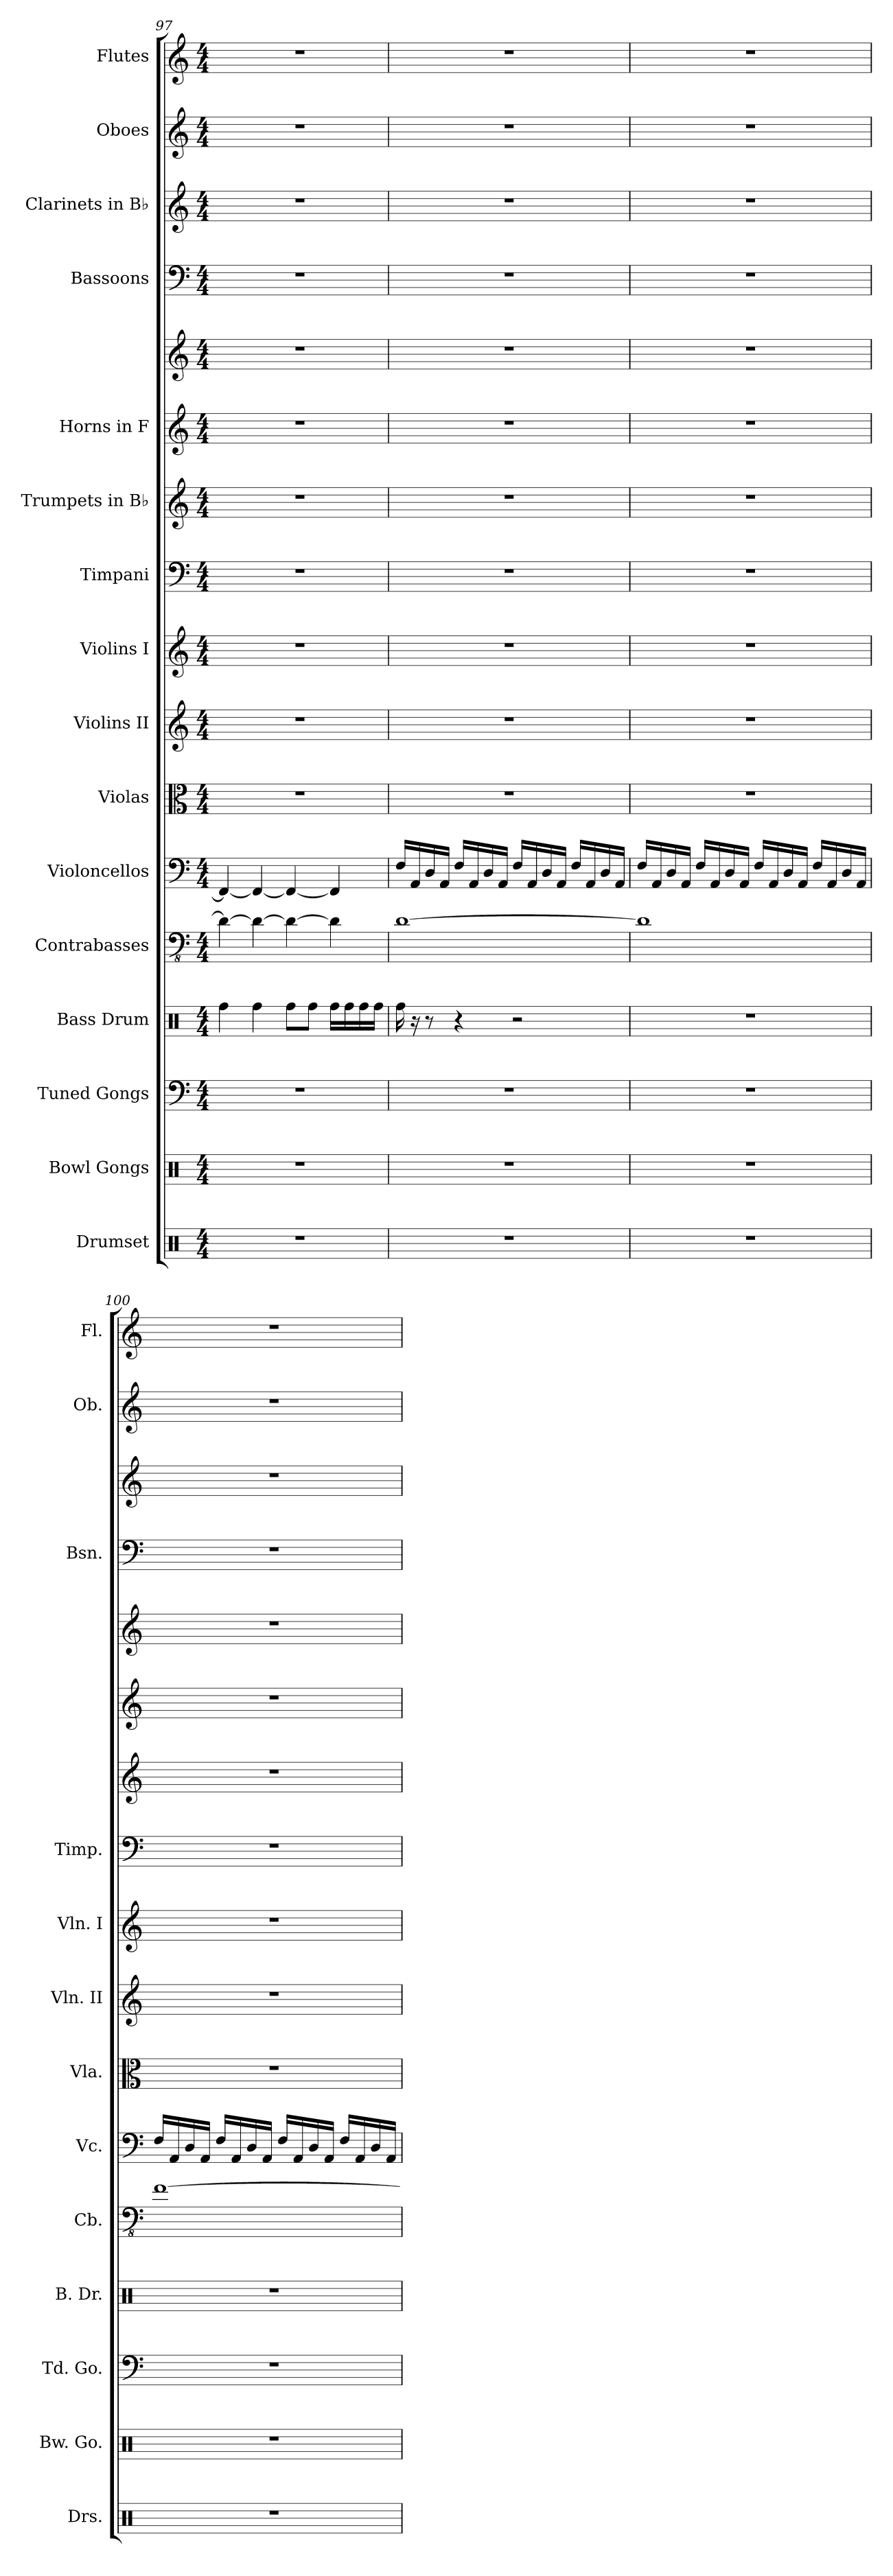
**kern	**kern	**kern	**kern	**kern	**kern	**kern	**kern	**kern	**kern	**kern	**kern	**kern	**kern	**kern	**kern	**kern
*part16	*part15	*part14	*part13	*part12	*part11	*part10	*part9	*part8	*part7	*part6	*part5	*part5	*part4	*part3	*part2	*part1
*staff17	*staff16	*staff15	*staff14	*staff13	*staff12	*staff11	*staff10	*staff9	*staff8	*staff7	*staff6	*staff5	*staff4	*staff3	*staff2	*staff1
*I"Drumset	*I"Bowl Gongs	*I"Tuned Gongs	*I"Bass Drum	*I"Contrabasses	*I"Violoncellos	*I"Violas	*I"Violins II	*I"Violins I	*I"Timpani	*I"Trumpets in B♭	*I"Horns in F	*	*I"Bassoons	*I"Clarinets in B♭	*I"Oboes	*I"Flutes
*I'Drs.	*I'Bw. Go.	*I'Td. Go.	*I'B. Dr.	*I'Cb.	*I'Vc.	*I'Vla.	*I'Vln. II	*I'Vln. I	*I'Timp.	*	*	*	*I'Bsn.	*	*I'Ob.	*I'Fl.
!!LO:PB:g=z
*clefX	*clefX	*clefF4	*clefX	*clefFv4	*clefF4	*clefC3	*clefG2	*clefG2	*clefF4	*clefG2	*clefG2	*clefG2	*clefF4	*clefG2	*clefG2	*clefG2
*	*	*	*	*ITrd7c12	*	*	*	*	*	*ITrd1c2	*ITrd4c7	*ITrd4c7	*	*ITrd1c2	*	*
*k[]	*k[]	*k[]	*k[]	*k[]	*k[]	*k[]	*k[]	*k[]	*k[]	*k[b-e-]	*k[b-]	*k[b-]	*k[]	*k[b-e-]	*k[]	*k[]
*M4/4	*M4/4	*M4/4	*M4/4	*M4/4	*M4/4	*M4/4	*M4/4	*M4/4	*M4/4	*M4/4	*M4/4	*M4/4	*M4/4	*M4/4	*M4/4	*M4/4
=97	=97	=97	=97	=97	=97	=97	=97	=97	=97	=97	=97	=97	=97	=97	=97	=97
1r	1r	1r	4Rff\	4DD-\_	4FF/_	1r	1r	1r	1r	1r	1r	1r	1r	1r	1r	1r
.	.	.	4Rff\	4DD-\_	4FF/_	.	.	.	.	.	.	.	.	.	.	.
.	.	.	8Rff\L	4DD-\_	4FF/_	.	.	.	.	.	.	.	.	.	.	.
.	.	.	8Rff\J	.	.	.	.	.	.	.	.	.	.	.	.	.
.	.	.	16Rff\LL	4DD-\]	4FF/]	.	.	.	.	.	.	.	.	.	.	.
.	.	.	16Rff\	.	.	.	.	.	.	.	.	.	.	.	.	.
.	.	.	16Rff\	.	.	.	.	.	.	.	.	.	.	.	.	.
.	.	.	16Rff\JJ	.	.	.	.	.	.	.	.	.	.	.	.	.
=98	=98	=98	=98	=98	=98	=98	=98	=98	=98	=98	=98	=98	=98	=98	=98	=98
1r	1r	1r	16Rff\	[1DD	16F/LL	1r	1r	1r	1r	1r	1r	1r	1r	1r	1r	1r
.	.	.	16r	.	16AA/	.	.	.	.	.	.	.	.	.	.	.
.	.	.	8r	.	16D/	.	.	.	.	.	.	.	.	.	.	.
.	.	.	.	.	16AA/JJ	.	.	.	.	.	.	.	.	.	.	.
.	.	.	4r	.	16F/LL	.	.	.	.	.	.	.	.	.	.	.
.	.	.	.	.	16AA/	.	.	.	.	.	.	.	.	.	.	.
.	.	.	.	.	16D/	.	.	.	.	.	.	.	.	.	.	.
.	.	.	.	.	16AA/JJ	.	.	.	.	.	.	.	.	.	.	.
.	.	.	2r	.	16F/LL	.	.	.	.	.	.	.	.	.	.	.
.	.	.	.	.	16AA/	.	.	.	.	.	.	.	.	.	.	.
.	.	.	.	.	16D/	.	.	.	.	.	.	.	.	.	.	.
.	.	.	.	.	16AA/JJ	.	.	.	.	.	.	.	.	.	.	.
.	.	.	.	.	16F/LL	.	.	.	.	.	.	.	.	.	.	.
.	.	.	.	.	16AA/	.	.	.	.	.	.	.	.	.	.	.
.	.	.	.	.	16D/	.	.	.	.	.	.	.	.	.	.	.
.	.	.	.	.	16AA/JJ	.	.	.	.	.	.	.	.	.	.	.
=99	=99	=99	=99	=99	=99	=99	=99	=99	=99	=99	=99	=99	=99	=99	=99	=99
1r	1r	1r	1r	1DD]	16F/LL	1r	1r	1r	1r	1r	1r	1r	1r	1r	1r	1r
.	.	.	.	.	16AA/	.	.	.	.	.	.	.	.	.	.	.
.	.	.	.	.	16D/	.	.	.	.	.	.	.	.	.	.	.
.	.	.	.	.	16AA/JJ	.	.	.	.	.	.	.	.	.	.	.
.	.	.	.	.	16F/LL	.	.	.	.	.	.	.	.	.	.	.
.	.	.	.	.	16AA/	.	.	.	.	.	.	.	.	.	.	.
.	.	.	.	.	16D/	.	.	.	.	.	.	.	.	.	.	.
.	.	.	.	.	16AA/JJ	.	.	.	.	.	.	.	.	.	.	.
.	.	.	.	.	16F/LL	.	.	.	.	.	.	.	.	.	.	.
.	.	.	.	.	16AA/	.	.	.	.	.	.	.	.	.	.	.
.	.	.	.	.	16D/	.	.	.	.	.	.	.	.	.	.	.
.	.	.	.	.	16AA/JJ	.	.	.	.	.	.	.	.	.	.	.
.	.	.	.	.	16F/LL	.	.	.	.	.	.	.	.	.	.	.
.	.	.	.	.	16AA/	.	.	.	.	.	.	.	.	.	.	.
.	.	.	.	.	16D/	.	.	.	.	.	.	.	.	.	.	.
.	.	.	.	.	16AA/JJ	.	.	.	.	.	.	.	.	.	.	.
!!LO:PB:g=z
=100	=100	=100	=100	=100	=100	=100	=100	=100	=100	=100	=100	=100	=100	=100	=100	=100
1r	1r	1r	1r	[1FF	16F/LL	1r	1r	1r	1r	1r	1r	1r	1r	1r	1r	1r
.	.	.	.	.	16AA/	.	.	.	.	.	.	.	.	.	.	.
.	.	.	.	.	16D/	.	.	.	.	.	.	.	.	.	.	.
.	.	.	.	.	16AA/JJ	.	.	.	.	.	.	.	.	.	.	.
.	.	.	.	.	16F/LL	.	.	.	.	.	.	.	.	.	.	.
.	.	.	.	.	16AA/	.	.	.	.	.	.	.	.	.	.	.
.	.	.	.	.	16D/	.	.	.	.	.	.	.	.	.	.	.
.	.	.	.	.	16AA/JJ	.	.	.	.	.	.	.	.	.	.	.
.	.	.	.	.	16F/LL	.	.	.	.	.	.	.	.	.	.	.
.	.	.	.	.	16AA/	.	.	.	.	.	.	.	.	.	.	.
.	.	.	.	.	16D/	.	.	.	.	.	.	.	.	.	.	.
.	.	.	.	.	16AA/JJ	.	.	.	.	.	.	.	.	.	.	.
.	.	.	.	.	16F/LL	.	.	.	.	.	.	.	.	.	.	.
.	.	.	.	.	16AA/	.	.	.	.	.	.	.	.	.	.	.
.	.	.	.	.	16D/	.	.	.	.	.	.	.	.	.	.	.
.	.	.	.	.	16AA/JJ	.	.	.	.	.	.	.	.	.	.	.
=	=	=	=	=	=	=	=	=	=	=	=	=	=	=	=	=
*-	*-	*-	*-	*-	*-	*-	*-	*-	*-	*-	*-	*-	*-	*-	*-	*-
